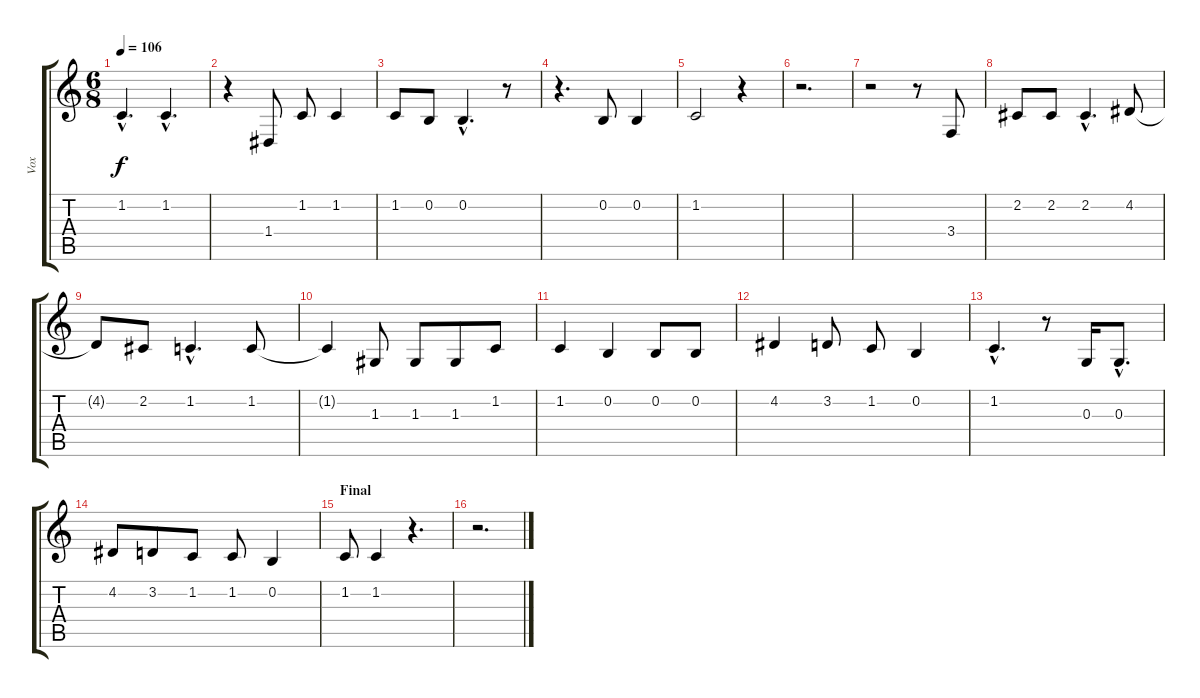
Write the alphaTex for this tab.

\track ("Vox" "Vox") {instrument harmonica}
\staff {score tabs}
\tuning (E4 B3 G3 D3 A2 E2) {hide}
\ts (6 8)
\tempo 106
\clef g2
\ks c
1.2{hac}.4{d dy f} 1.2{hac}.4{d} |
r.4 1.4.8 1.2.8 1.2.4 |
1.2.8 0.2.8 0.2{hac}.4{d} r.8 |
r.4{d} 0.2.8 0.2.4 |
1.2.2 r.4 |
r.2{d} |
r.2 r.8 3.4.8 |
2.2.8 2.2.8 2.2{hac}.4{d} 4.2.8 |
4.2{t}.8 2.2.8 1.2{hac}.4{d} 1.2.8 |
1.2{t}.4 1.3.8 1.3.8 1.3.8 1.2.8 |
1.2.4 0.2.4 0.2.8 0.2.8 |
4.2.4 3.2.8 1.2.8 0.2.4 |
1.2{hac}.4{d} r.8 0.3.16 0.3{hac}.8{d} |
4.2.8 3.2.8 1.2.8 1.2.8 0.2.4 |
\section ("" "Final")
1.2.8 1.2.4 r.4{d} |
r.2{d}
